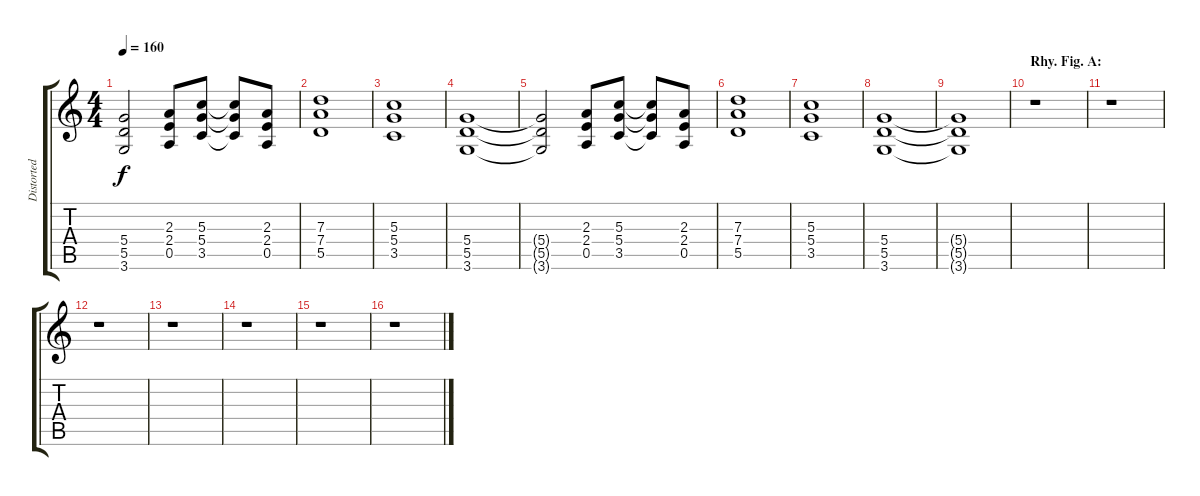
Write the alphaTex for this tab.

\track ("Distorted Guitar" "Distorted ") {instrument distortionguitar}
\staff {score tabs}
\tuning (E4 B3 G3 D3 A2 E2) {hide}
\ts (4 4)
\tempo 160
\clef g2
\ks c
(5.4{t} 5.5{t} 3.6{t}).2{dy f} (2.3 2.4 0.5).8 (5.3 5.4 3.5).8 (5.3{t} 5.4{t} 3.5{t}).8 (2.3 2.4 0.5).8 |
(7.3 7.4 5.5).1 |
(5.3 5.4 3.5).1 |
(5.4 5.5 3.6).1 |
(5.4{t} 5.5{t} 3.6{t}).2 (2.3 2.4 0.5).8 (5.3 5.4 3.5).8 (5.3{t} 5.4{t} 3.5{t}).8 (2.3 2.4 0.5).8 |
(7.3 7.4 5.5).1 |
(5.3 5.4 3.5).1 |
(5.4 5.5 3.6).1 |
(5.4{t} 5.5{t} 3.6{t}).1 |
\section ("" "Rhy. Fig. A:")
r.1 |
r.1 |
r.1 |
r.1 |
r.1 |
r.1 |
r.1
